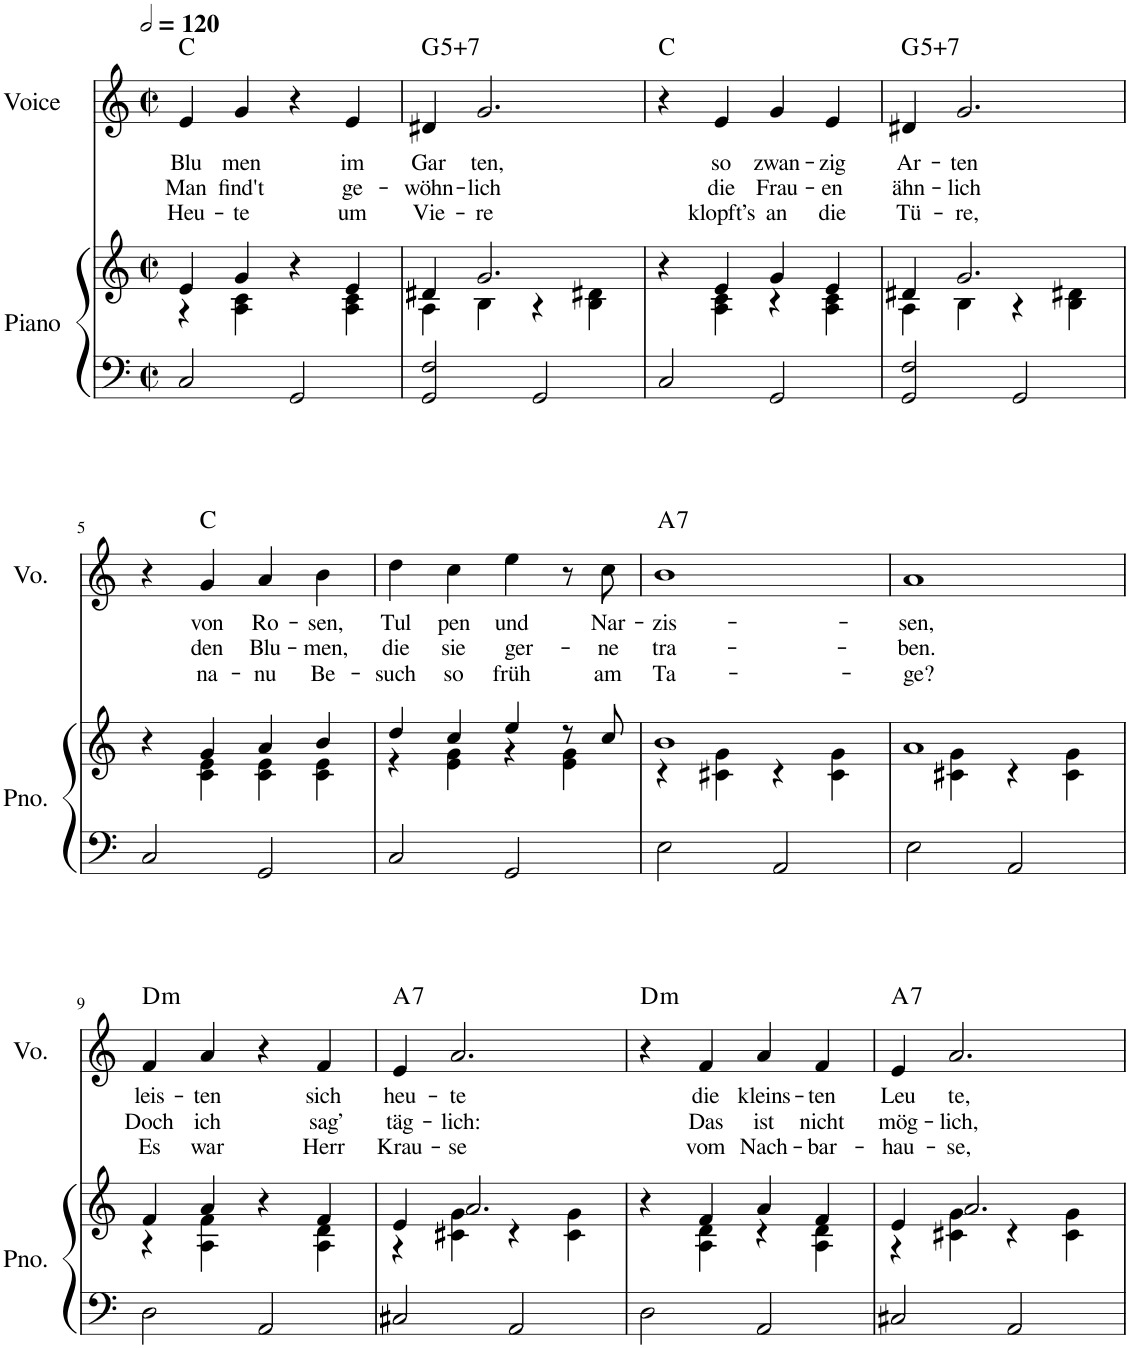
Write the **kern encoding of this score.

**kern	**kern	**kern	**text	**text	**text	**harte
*part2	*part2	*part1	*part1	*part1	*part1	*part1
*staff3	*staff2	*staff1	*staff1	*staff1	*staff1	*
*I"Piano	*	*I"Voice	*	*	*	*
*I'Pno.	*	*I'Vo.	*	*	*	*
*clefF4	*clefG2	*clefG2	*	*	*	*
*k[]	*k[]	*k[]	*	*	*	*
*M2/2	*M2/2	*M2/2	*	*	*	*
*met(c|)	*met(c|)	*met(c|)	*	*	*	*
*MM240	*MM240	*MM240	*	*	*	*
=1	=1	=1	=1	=1	=1	=1
*	*^	*	*	*	*	*
!	!	!	!	!LO:LY:b	!LO:LY:b	!LO:LY:b	!
2C/	4e/	4r	4e/	Blu	Man	Heu-	C:maj
!	!	!	!	!LO:LY:b	!LO:LY:b	!LO:LY:b	!
.	4g/	4A\ 4c\	4g/	men	find't	-te	.
2GG/	4r	4ryy	4r	.	.	.	.
!	!	!	!	!LO:LY:b	!LO:LY:b	!LO:LY:b	!
.	4e/	4A\ 4c\	4e/	im	ge-	um	.
=2	=2	=2	=2	=2	=2	=2	=2
!	!	!	!	!LO:LY:b	!LO:LY:b	!LO:LY:b	!LO:H:kt=5
2GG/ 2F/	4d#X/	4A\	4d#X/	Gar	-wöhn-	Vie-	G:(1,5,#7)
!	!	!	!	!LO:LY:b	!LO:LY:b	!LO:LY:b	!
.	2.g/	4B\	2.g/	ten,	-lich	-re	.
2GG/	.	4r	.	.	.	.	.
.	.	4B\ 4d#X\	.	.	.	.	.
=3	=3	=3	=3	=3	=3	=3	=3
2C/	4r	4ryy	4r	.	.	.	C:maj
!	!	!	!	!LO:LY:b	!LO:LY:b	!LO:LY:b	!
.	4e/	4A\ 4c\	4e/	so	die	klopft’s	.
!	!	!	!	!LO:LY:b	!LO:LY:b	!LO:LY:b	!
2GG/	4g/	4r	4g/	zwan-	Frau-	an	.
!	!	!	!	!LO:LY:b	!LO:LY:b	!LO:LY:b	!
.	4e/	4A\ 4c\	4e/	-zig	-en	die	.
=4	=4	=4	=4	=4	=4	=4	=4
!	!	!	!	!LO:LY:b	!LO:LY:b	!LO:LY:b	!LO:H:kt=5
2GG/ 2F/	4d#X/	4A\	4d#X/	Ar-	ähn-	Tü-	G:(1,5,#7)
!	!	!	!	!LO:LY:b	!LO:LY:b	!LO:LY:b	!
.	2.g/	4B\	2.g/	-ten	-lich	-re,	.
2GG/	.	4r	.	.	.	.	.
.	.	4B\ 4d#X\	.	.	.	.	.
!!LO:LB:g=z
=5	=5	=5	=5	=5	=5	=5	=5
2C/	4r	4ryy	4r	.	.	.	.
!	!	!	!	!LO:LY:b	!LO:LY:b	!LO:LY:b	!
.	4g/	4c\ 4e\	4g/	von	den	na-	C:maj
!	!	!	!	!LO:LY:b	!LO:LY:b	!LO:LY:b	!
2GG/	4a/	4c\ 4e\	4a/	Ro-	Blu-	-nu	.
!	!	!	!	!LO:LY:b	!LO:LY:b	!LO:LY:b	!
.	4b/	4c\ 4e\	4b\	-sen,	-men,	Be-	.
=6	=6	=6	=6	=6	=6	=6	=6
!	!	!	!	!LO:LY:b	!LO:LY:b	!LO:LY:b	!
2C/	4dd/	4r	4dd\	Tul	die	-such	.
!	!	!	!	!LO:LY:b	!LO:LY:b	!LO:LY:b	!
.	4cc/	4e\ 4g\	4cc\	pen	sie	so	.
!	!	!	!	!LO:LY:b	!LO:LY:b	!LO:LY:b	!
2GG/	4ee/	4r	4ee\	und	ger-	früh	.
.	8r	4e\ 4g\	8r	.	.	.	.
!	!	!	!	!LO:LY:b	!LO:LY:b	!LO:LY:b	!
.	8cc/	.	8cc\	Nar-	-ne	am	.
=7	=7	=7	=7	=7	=7	=7	=7
!	!	!	!	!LO:LY:b	!LO:LY:b	!LO:LY:b	!LO:H:kt=7
2E\	1b	4r	1b	-zis-	tra-	Ta-	A:7
.	.	4c#X\ 4g\	.	.	.	.	.
2AA/	.	4r	.	.	.	.	.
.	.	4c#\ 4g\	.	.	.	.	.
=8	=8	=8	=8	=8	=8	=8	=8
!	!	!	!	!LO:LY:b	!LO:LY:b	!LO:LY:b	!
2E\	1a	4ryy	1a	-sen,	-ben.	-ge?	.
.	.	4c#X\ 4g\	.	.	.	.	.
2AA/	.	4r	.	.	.	.	.
.	.	4c#\ 4g\	.	.	.	.	.
!!LO:LB:g=z
=9	=9	=9	=9	=9	=9	=9	=9
!	!	!	!	!LO:LY:b	!LO:LY:b	!LO:LY:b	!LO:H:kt=m
2D\	4f/	4r	4f/	leis-	Doch	Es	D:min
!	!	!	!	!LO:LY:b	!LO:LY:b	!LO:LY:b	!
.	4a/	4A\ 4f\	4a/	-ten	ich	war	.
2AA/	4r	4ryy	4r	.	.	.	.
!	!	!	!	!LO:LY:b	!LO:LY:b	!LO:LY:b	!
.	4f/	4A\ 4d\	4f/	sich	sag’	Herr	.
=10	=10	=10	=10	=10	=10	=10	=10
!	!	!	!	!LO:LY:b	!LO:LY:b	!LO:LY:b	!LO:H:kt=7
2C#X/	4e/	4r	4e/	heu-	täg-	Krau-	A:7
!	!	!	!	!LO:LY:b	!LO:LY:b	!LO:LY:b	!
.	2.a/	4c#X\ 4g\	2.a/	-te	-lich:	-se	.
2AA/	.	4r	.	.	.	.	.
.	.	4c#\ 4g\	.	.	.	.	.
=11	=11	=11	=11	=11	=11	=11	=11
!	!	!	!	!	!	!	!LO:H:kt=m
2D\	4r	4ryy	4r	.	.	.	D:min
!	!	!	!	!LO:LY:b	!LO:LY:b	!LO:LY:b	!
.	4f/	4A\ 4d\	4f/	die	Das	vom	.
!	!	!	!	!LO:LY:b	!LO:LY:b	!LO:LY:b	!
2AA/	4a/	4r	4a/	kleins-	ist	Nach-	.
!	!	!	!	!LO:LY:b	!LO:LY:b	!LO:LY:b	!
.	4f/	4A\ 4d\	4f/	-ten	nicht	-bar-	.
=12	=12	=12	=12	=12	=12	=12	=12
!	!	!	!	!LO:LY:b	!LO:LY:b	!LO:LY:b	!LO:H:kt=7
2C#X/	4e/	4r	4e/	Leu	mög-	-hau-	A:7
!	!	!	!	!LO:LY:b	!LO:LY:b	!LO:LY:b	!
.	2.a/	4c#X\ 4g\	2.a/	te,	-lich,	-se,	.
2AA/	.	4r	.	.	.	.	.
.	.	4c#\ 4g\	.	.	.	.	.
*	*v	*v	*	*	*	*	*
=	=	=	=	=	=	=
*-	*-	*-	*-	*-	*-	*-
